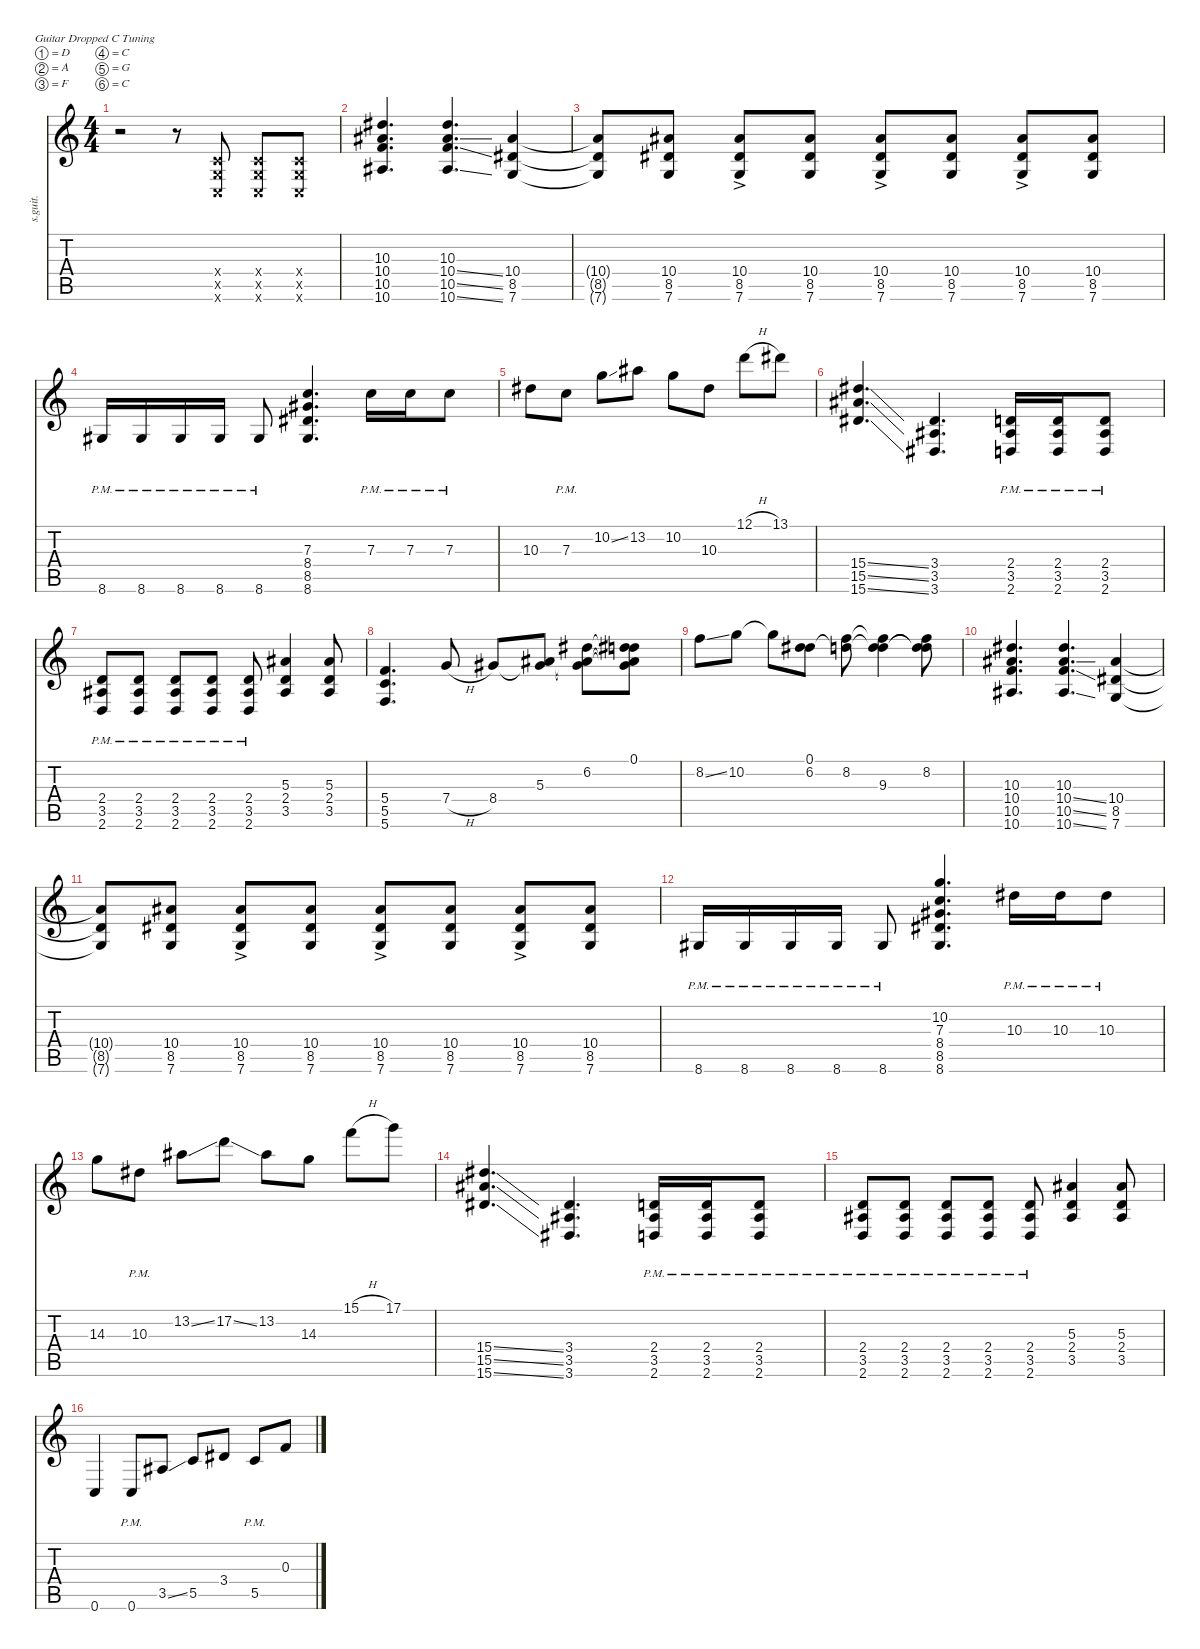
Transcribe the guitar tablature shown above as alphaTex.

\defaultSystemsLayout 4
\hideDynamics
\bracketExtendMode nobrackets
\track ("Guitar2" "s.guit.") {instrument distortionguitar}
\staff {score tabs}
\tuning (D4 A3 F3 C3 G2 C2)
\ts (4 4)
\tempo (212 hide)
\clef g2
\ks c
r.2{dy f} r.8 (0.4{x} 0.5{x} 0.6{x}).8{lyrics (0 "") lyrics (1 "") lyrics (2 "") lyrics (3 "") lyrics (4 "")} (0.4{x} 0.5{x} 0.6{x}).8{lyrics (0 "") lyrics (1 "") lyrics (2 "") lyrics (3 "") lyrics (4 "")} (0.4{x} 0.5{x} 0.6{x}).8{lyrics (0 "") lyrics (1 "") lyrics (2 "") lyrics (3 "") lyrics (4 "")} |
(10.3{acc #} 10.4{acc #} 10.5 10.6{acc #}).4{d lyrics (0 "") lyrics (1 "") lyrics (2 "") lyrics (3 "") lyrics (4 "")} (10.3{acc #} 10.4{ss acc #} 10.5{ss} 10.6{ss acc #}).4{d lyrics (0 "") lyrics (1 "") lyrics (2 "") lyrics (3 "") lyrics (4 "")} (10.4{acc #} 8.5{acc #} 7.6).4{lyrics (0 "") lyrics (1 "") lyrics (2 "") lyrics (3 "") lyrics (4 "")} |
(10.4{t acc #} 8.5{t acc #} 7.6{t}).8{lyrics (0 "") lyrics (1 "") lyrics (2 "") lyrics (3 "") lyrics (4 "")} (10.4{acc #} 8.5{acc #} 7.6).8{lyrics (0 "") lyrics (1 "") lyrics (2 "") lyrics (3 "") lyrics (4 "")} (10.4{ac acc #} 8.5{acc #} 7.6).8{lyrics (0 "") lyrics (1 "") lyrics (2 "") lyrics (3 "") lyrics (4 "")} (10.4{acc #} 8.5{acc #} 7.6).8{lyrics (0 "") lyrics (1 "") lyrics (2 "") lyrics (3 "") lyrics (4 "")} (10.4{ac acc #} 8.5{acc #} 7.6).8{lyrics (0 "") lyrics (1 "") lyrics (2 "") lyrics (3 "") lyrics (4 "")} (10.4{acc #} 8.5{acc #} 7.6).8{lyrics (0 "") lyrics (1 "") lyrics (2 "") lyrics (3 "") lyrics (4 "")} (10.4{ac acc #} 8.5{acc #} 7.6).8{lyrics (0 "") lyrics (1 "") lyrics (2 "") lyrics (3 "") lyrics (4 "")} (10.4{acc #} 8.5{acc #} 7.6).8{lyrics (0 "") lyrics (1 "") lyrics (2 "") lyrics (3 "") lyrics (4 "")} |
8.6{pm acc #}.16{lyrics (0 "") lyrics (1 "") lyrics (2 "") lyrics (3 "") lyrics (4 "")} 8.6{pm acc #}.16{lyrics (0 "") lyrics (1 "") lyrics (2 "") lyrics (3 "") lyrics (4 "")} 8.6{pm acc #}.16{lyrics (0 "") lyrics (1 "") lyrics (2 "") lyrics (3 "") lyrics (4 "")} 8.6{pm acc #}.16{lyrics (0 "") lyrics (1 "") lyrics (2 "") lyrics (3 "") lyrics (4 "")} 8.6{pm acc #}.8{lyrics (0 "") lyrics (1 "") lyrics (2 "") lyrics (3 "") lyrics (4 "")} (7.3 8.4{acc #} 8.5{acc #} 8.6{acc #}).4{d lyrics (0 "") lyrics (1 "") lyrics (2 "") lyrics (3 "") lyrics (4 "")} 7.3{pm}.16{lyrics (0 "") lyrics (1 "") lyrics (2 "") lyrics (3 "") lyrics (4 "")} 7.3{pm}.16{lyrics (0 "") lyrics (1 "") lyrics (2 "") lyrics (3 "") lyrics (4 "")} 7.3{pm}.8{lyrics (0 "") lyrics (1 "") lyrics (2 "") lyrics (3 "") lyrics (4 "")} |
10.3{acc #}.8{lyrics (0 "") lyrics (1 "") lyrics (2 "") lyrics (3 "") lyrics (4 "")} 7.3{pm}.8{lyrics (0 "") lyrics (1 "") lyrics (2 "") lyrics (3 "") lyrics (4 "")} 10.2{ss}.8{lyrics (0 "") lyrics (1 "") lyrics (2 "") lyrics (3 "") lyrics (4 "")} 13.2{acc #}.8{lyrics (0 "") lyrics (1 "") lyrics (2 "") lyrics (3 "") lyrics (4 "")} 10.2.8{lyrics (0 "") lyrics (1 "") lyrics (2 "") lyrics (3 "") lyrics (4 "")} 10.3{acc #}.8{lyrics (0 "") lyrics (1 "") lyrics (2 "") lyrics (3 "") lyrics (4 "")} 12.1{h}.8{lyrics (0 "") lyrics (1 "") lyrics (2 "") lyrics (3 "") lyrics (4 "")} 13.1{acc #}.8{lyrics (0 "") lyrics (1 "") lyrics (2 "") lyrics (3 "") lyrics (4 "")} |
(15.4{ss acc #} 15.5{ss acc #} 15.6{ss acc #}).4{d lyrics (0 "") lyrics (1 "") lyrics (2 "") lyrics (3 "") lyrics (4 "")} (3.4{acc #} 3.5{acc #} 3.6{acc #}).4{d lyrics (0 "") lyrics (1 "") lyrics (2 "") lyrics (3 "") lyrics (4 "")} (2.4{pm} 3.5{pm acc #} 2.6{pm}).16{lyrics (0 "") lyrics (1 "") lyrics (2 "") lyrics (3 "") lyrics (4 "")} (2.4{pm} 3.5{pm acc #} 2.6{pm}).16{lyrics (0 "") lyrics (1 "") lyrics (2 "") lyrics (3 "") lyrics (4 "")} (2.4{pm} 3.5{pm acc #} 2.6{pm}).8{lyrics (0 "") lyrics (1 "") lyrics (2 "") lyrics (3 "") lyrics (4 "")} |
(2.4{pm} 3.5{pm acc #} 2.6{pm}).8{lyrics (0 "") lyrics (1 "") lyrics (2 "") lyrics (3 "") lyrics (4 "")} (2.4{pm} 3.5{pm acc #} 2.6{pm}).8{lyrics (0 "") lyrics (1 "") lyrics (2 "") lyrics (3 "") lyrics (4 "")} (2.4{pm} 3.5{pm acc #} 2.6{pm}).8{lyrics (0 "") lyrics (1 "") lyrics (2 "") lyrics (3 "") lyrics (4 "")} (2.4{pm} 3.5{pm acc #} 2.6{pm}).8{lyrics (0 "") lyrics (1 "") lyrics (2 "") lyrics (3 "") lyrics (4 "")} (2.4{pm} 3.5{pm acc #} 2.6{pm}).8{lyrics (0 "") lyrics (1 "") lyrics (2 "") lyrics (3 "") lyrics (4 "")} (5.3{acc #} 2.4 3.5{acc #}).4{lyrics (0 "") lyrics (1 "") lyrics (2 "") lyrics (3 "") lyrics (4 "")} (5.3{acc #} 2.4 3.5{acc #}).8{lyrics (0 "") lyrics (1 "") lyrics (2 "") lyrics (3 "") lyrics (4 "")} |
(5.4 5.5 5.6).4{d lyrics (0 "") lyrics (1 "") lyrics (2 "") lyrics (3 "") lyrics (4 "")} 7.4{h}.8{lyrics (0 "") lyrics (1 "") lyrics (2 "") lyrics (3 "") lyrics (4 "")} 8.4{acc #}.8{lyrics (0 "") lyrics (1 "") lyrics (2 "") lyrics (3 "") lyrics (4 "")} (5.3{acc #} 8.4{t acc #}).8{lyrics (0 "") lyrics (1 "") lyrics (2 "") lyrics (3 "") lyrics (4 "")} (6.2{acc #} 5.3{t acc #} 8.4{t acc #}).8{lyrics (0 "") lyrics (1 "") lyrics (2 "") lyrics (3 "") lyrics (4 "")} (0.1 6.2{t acc #} 5.3{t acc #} 8.4{t acc #}).8{lyrics (0 "") lyrics (1 "") lyrics (2 "") lyrics (3 "") lyrics (4 "")} |
8.2{ss}.8{lyrics (0 "") lyrics (1 "") lyrics (2 "") lyrics (3 "") lyrics (4 "")} 10.2.8{lyrics (0 "") lyrics (1 "") lyrics (2 "") lyrics (3 "") lyrics (4 "")} 10.2{t}.8{lyrics (0 "") lyrics (1 "") lyrics (2 "") lyrics (3 "") lyrics (4 "")} (0.1 6.2{acc #}).8{lyrics (0 "") lyrics (1 "") lyrics (2 "") lyrics (3 "") lyrics (4 "")} (0.1{t} 8.2).8{lyrics (0 "") lyrics (1 "") lyrics (2 "") lyrics (3 "") lyrics (4 "")} (0.1{t} 8.2{t} 9.3).4{lyrics (0 "") lyrics (1 "") lyrics (2 "") lyrics (3 "") lyrics (4 "")} (0.1{t} 8.2 9.3{t}).8{lyrics (0 "") lyrics (1 "") lyrics (2 "") lyrics (3 "") lyrics (4 "")} |
(10.3{acc #} 10.4{acc #} 10.5 10.6{acc #}).4{d lyrics (0 "") lyrics (1 "") lyrics (2 "") lyrics (3 "") lyrics (4 "")} (10.3{acc #} 10.4{ss acc #} 10.5{ss} 10.6{ss acc #}).4{d lyrics (0 "") lyrics (1 "") lyrics (2 "") lyrics (3 "") lyrics (4 "")} (10.4{acc #} 8.5{acc #} 7.6).4{lyrics (0 "") lyrics (1 "") lyrics (2 "") lyrics (3 "") lyrics (4 "")} |
(10.4{t acc #} 8.5{t acc #} 7.6{t}).8{lyrics (0 "") lyrics (1 "") lyrics (2 "") lyrics (3 "") lyrics (4 "")} (10.4{acc #} 8.5{acc #} 7.6).8{lyrics (0 "") lyrics (1 "") lyrics (2 "") lyrics (3 "") lyrics (4 "")} (10.4{ac acc #} 8.5{acc #} 7.6).8{lyrics (0 "") lyrics (1 "") lyrics (2 "") lyrics (3 "") lyrics (4 "")} (10.4{acc #} 8.5{acc #} 7.6).8{lyrics (0 "") lyrics (1 "") lyrics (2 "") lyrics (3 "") lyrics (4 "")} (10.4{ac acc #} 8.5{acc #} 7.6).8{lyrics (0 "") lyrics (1 "") lyrics (2 "") lyrics (3 "") lyrics (4 "")} (10.4{acc #} 8.5{acc #} 7.6).8{lyrics (0 "") lyrics (1 "") lyrics (2 "") lyrics (3 "") lyrics (4 "")} (10.4{ac acc #} 8.5{acc #} 7.6).8{lyrics (0 "") lyrics (1 "") lyrics (2 "") lyrics (3 "") lyrics (4 "")} (10.4{acc #} 8.5{acc #} 7.6).8{lyrics (0 "") lyrics (1 "") lyrics (2 "") lyrics (3 "") lyrics (4 "")} |
8.6{pm acc #}.16{lyrics (0 "") lyrics (1 "") lyrics (2 "") lyrics (3 "") lyrics (4 "")} 8.6{pm acc #}.16{lyrics (0 "") lyrics (1 "") lyrics (2 "") lyrics (3 "") lyrics (4 "")} 8.6{pm acc #}.16{lyrics (0 "") lyrics (1 "") lyrics (2 "") lyrics (3 "") lyrics (4 "")} 8.6{pm acc #}.16{lyrics (0 "") lyrics (1 "") lyrics (2 "") lyrics (3 "") lyrics (4 "")} 8.6{pm acc #}.8{lyrics (0 "") lyrics (1 "") lyrics (2 "") lyrics (3 "") lyrics (4 "")} (10.2 7.3 8.4{acc #} 8.5{acc #} 8.6{acc #}).4{d lyrics (0 "") lyrics (1 "") lyrics (2 "") lyrics (3 "") lyrics (4 "")} 10.3{pm acc #}.16{lyrics (0 "") lyrics (1 "") lyrics (2 "") lyrics (3 "") lyrics (4 "")} 10.3{pm acc #}.16{lyrics (0 "") lyrics (1 "") lyrics (2 "") lyrics (3 "") lyrics (4 "")} 10.3{pm acc #}.8{lyrics (0 "") lyrics (1 "") lyrics (2 "") lyrics (3 "") lyrics (4 "")} |
14.3.8{lyrics (0 "") lyrics (1 "") lyrics (2 "") lyrics (3 "") lyrics (4 "")} 10.3{pm acc #}.8{lyrics (0 "") lyrics (1 "") lyrics (2 "") lyrics (3 "") lyrics (4 "")} 13.2{ss acc #}.8{lyrics (0 "") lyrics (1 "") lyrics (2 "") lyrics (3 "") lyrics (4 "")} 17.2{ss}.8{lyrics (0 "") lyrics (1 "") lyrics (2 "") lyrics (3 "") lyrics (4 "")} 13.2{acc #}.8{lyrics (0 "") lyrics (1 "") lyrics (2 "") lyrics (3 "") lyrics (4 "")} 14.3.8{lyrics (0 "") lyrics (1 "") lyrics (2 "") lyrics (3 "") lyrics (4 "")} 15.1{h}.8{lyrics (0 "") lyrics (1 "") lyrics (2 "") lyrics (3 "") lyrics (4 "")} 17.1.8{lyrics (0 "") lyrics (1 "") lyrics (2 "") lyrics (3 "") lyrics (4 "")} |
(15.4{ss acc #} 15.5{ss acc #} 15.6{ss acc #}).4{d lyrics (0 "") lyrics (1 "") lyrics (2 "") lyrics (3 "") lyrics (4 "")} (3.4{acc #} 3.5{acc #} 3.6{acc #}).4{d lyrics (0 "") lyrics (1 "") lyrics (2 "") lyrics (3 "") lyrics (4 "")} (2.4{pm} 3.5{pm acc #} 2.6{pm}).16{lyrics (0 "") lyrics (1 "") lyrics (2 "") lyrics (3 "") lyrics (4 "")} (2.4{pm} 3.5{pm acc #} 2.6{pm}).16{lyrics (0 "") lyrics (1 "") lyrics (2 "") lyrics (3 "") lyrics (4 "")} (2.4{pm} 3.5{pm acc #} 2.6{pm}).8{lyrics (0 "") lyrics (1 "") lyrics (2 "") lyrics (3 "") lyrics (4 "")} |
(2.4{pm} 3.5{pm acc #} 2.6{pm}).8{lyrics (0 "") lyrics (1 "") lyrics (2 "") lyrics (3 "") lyrics (4 "")} (2.4{pm} 3.5{pm acc #} 2.6{pm}).8{lyrics (0 "") lyrics (1 "") lyrics (2 "") lyrics (3 "") lyrics (4 "")} (2.4{pm} 3.5{pm acc #} 2.6{pm}).8{lyrics (0 "") lyrics (1 "") lyrics (2 "") lyrics (3 "") lyrics (4 "")} (2.4{pm} 3.5{pm acc #} 2.6{pm}).8{lyrics (0 "") lyrics (1 "") lyrics (2 "") lyrics (3 "") lyrics (4 "")} (2.4{pm} 3.5{pm acc #} 2.6{pm}).8{lyrics (0 "") lyrics (1 "") lyrics (2 "") lyrics (3 "") lyrics (4 "")} (5.3{acc #} 2.4 3.5{acc #}).4{lyrics (0 "") lyrics (1 "") lyrics (2 "") lyrics (3 "") lyrics (4 "")} (5.3{acc #} 2.4 3.5{acc #}).8{lyrics (0 "") lyrics (1 "") lyrics (2 "") lyrics (3 "") lyrics (4 "")} |
0.6.4{lyrics (0 "") lyrics (1 "") lyrics (2 "") lyrics (3 "") lyrics (4 "")} 0.6{pm}.8{lyrics (0 "") lyrics (1 "") lyrics (2 "") lyrics (3 "") lyrics (4 "")} 3.5{ss acc #}.8{lyrics (0 "") lyrics (1 "") lyrics (2 "") lyrics (3 "") lyrics (4 "")} 5.5.8{lyrics (0 "") lyrics (1 "") lyrics (2 "") lyrics (3 "") lyrics (4 "")} 3.4{acc #}.8{lyrics (0 "") lyrics (1 "") lyrics (2 "") lyrics (3 "") lyrics (4 "")} 5.5{pm}.8{lyrics (0 "") lyrics (1 "") lyrics (2 "") lyrics (3 "") lyrics (4 "")} 0.3.8{lyrics (0 "") lyrics (1 "") lyrics (2 "") lyrics (3 "") lyrics (4 "")}
